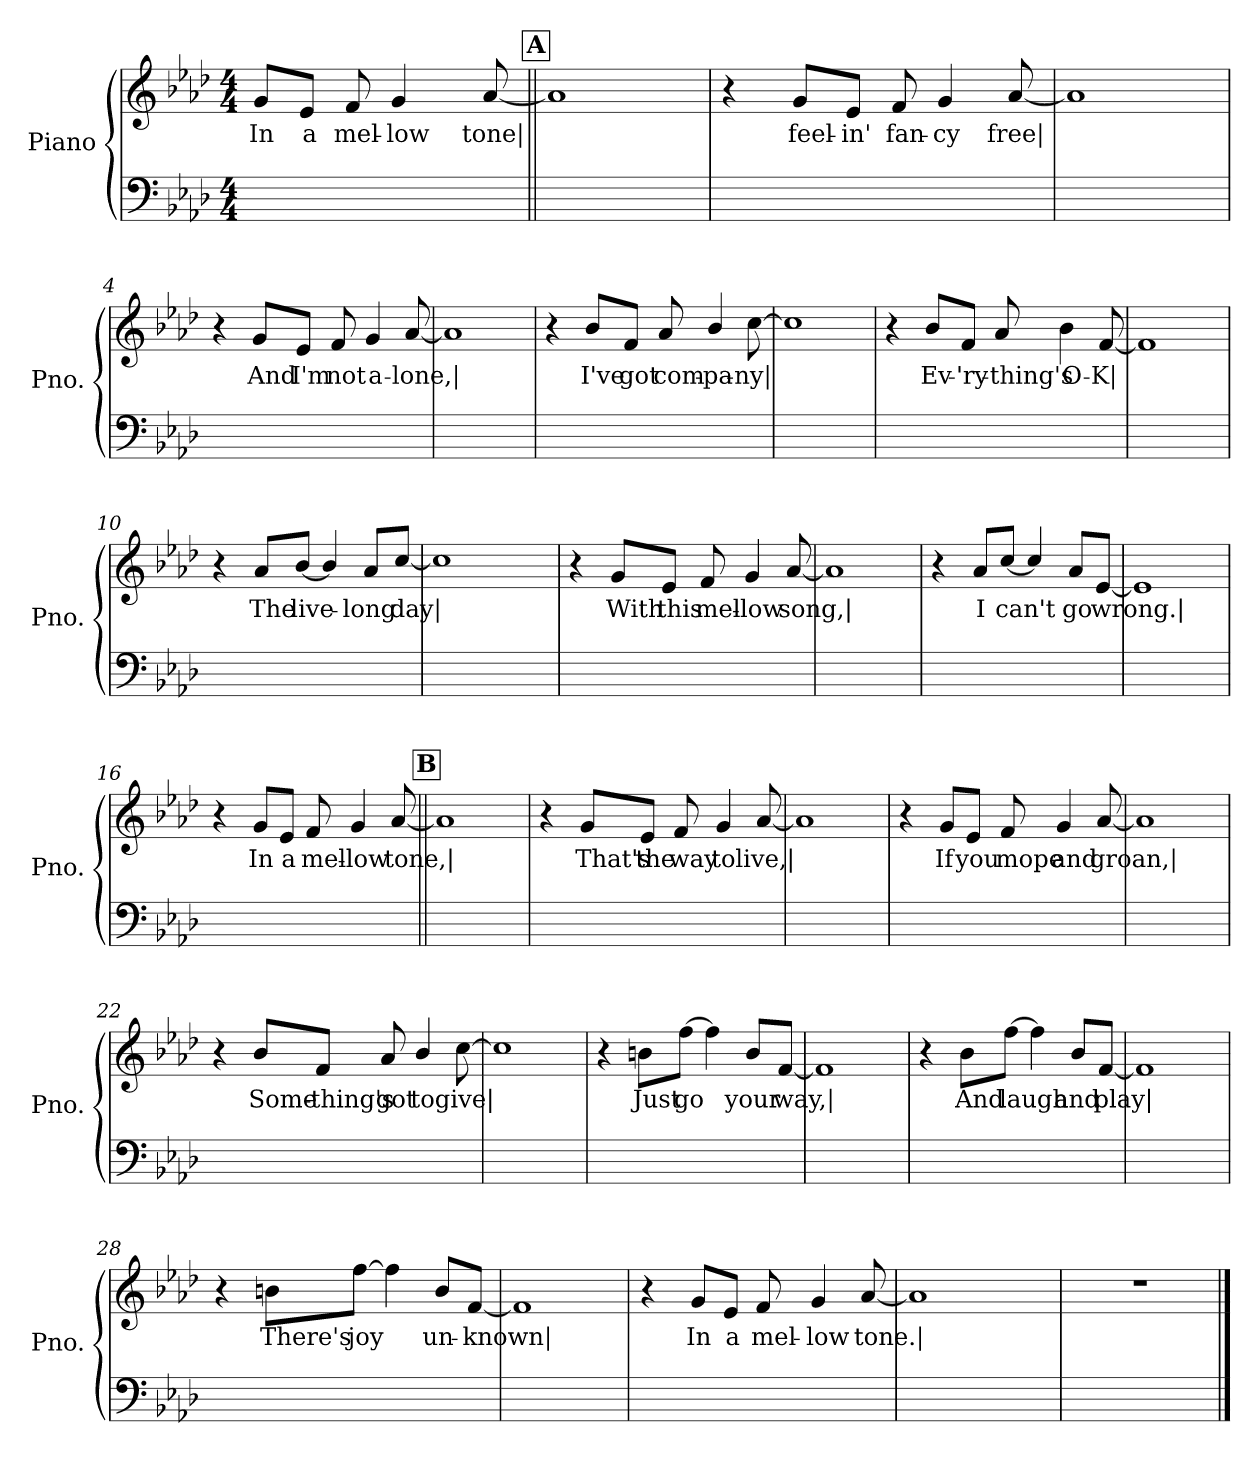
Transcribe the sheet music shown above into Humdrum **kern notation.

**kern	**kern	**text
*part1	*part1	*part1
*staff2	*staff1	*staff1
*I"Piano	*	*
*I'Pno.	*	*
*clefF4	*clefG2	*
*k[b-e-a-d-]	*k[b-e-a-d-]	*
*M4/4	*M4/4	*
=	=	=
!	!	!LO:LY:b
2ryy	8g/L	In
!	!	!LO:LY:b
.	8e-/J	a
!	!	!LO:LY:b
.	8f/	mel-
!	!	!LO:LY:b
.	4g/	-low
4ryy	.	.
!	!	!LO:LY:b
.	[8a-/	tone|
!!LO:REH:place=s1:a:B:fs=14:t=A
=1||	=1||	=1||
1ryy	1a-]	.
=2	=2	=2
1ryy	4r	.
!	!	!LO:LY:b
.	8g/L	feel-
!	!	!LO:LY:b
.	8e-/J	-in'
!	!	!LO:LY:b
.	8f/	fan-
!	!	!LO:LY:b
.	4g/	-cy
!	!	!LO:LY:b
.	[8a-/	free|
!!LO:LB:g=z
=3	=3	=3
1ryy	1a-]	.
=4	=4	=4
1ryy	4r	.
!	!	!LO:LY:b
.	8g/L	And
!	!	!LO:LY:b
.	8e-/J	I'm
!	!	!LO:LY:b
.	8f/	not
!	!	!LO:LY:b
.	4g/	a-
!	!	!LO:LY:b
.	[8a-/	-lone,|
=5	=5	=5
1ryy	1a-]	.
!!LO:LB:g=z
=6	=6	=6
1ryy	4r	.
!	!	!LO:LY:b
.	8b-/L	I've
!	!	!LO:LY:b
.	8f/J	got
!	!	!LO:LY:b
.	8a-/	com-
!	!	!LO:LY:b
.	4b-/	-pa-
!	!	!LO:LY:b
.	[8cc\	-ny|
=7	=7	=7
1ryy	1cc]	.
=8	=8	=8
1ryy	4r	.
!	!	!LO:LY:b
.	8b-/L	Ev-
!	!	!LO:LY:b
.	8f/J	-'ry-
!	!	!LO:LY:b
.	8a-/	-thing's
!	!	!LO:LY:b
.	4b-\	O-
!	!	!LO:LY:b
.	[8f/	-K|
!!LO:LB:g=z
=9	=9	=9
1ryy	1f]	.
=10	=10	=10
1ryy	4r	.
!	!	!LO:LY:b
.	8a-/L	The
!	!	!LO:LY:b
.	[8b-/J	-live-
.	4b-/]	.
!	!	!LO:LY:b
.	8a-/L	-long
!	!	!LO:LY:b
.	[8cc/J	day|
=11	=11	=11
2ryy	1cc]	.
2ryy	.	.
!!LO:LB:g=z
=12	=12	=12
1ryy	4r	.
!	!	!LO:LY:b
.	8g/L	With
!	!	!LO:LY:b
.	8e-/J	this
!	!	!LO:LY:b
.	8f/	mel-
!	!	!LO:LY:b
.	4g/	-low
!	!	!LO:LY:b
.	[8a-/	song,|
=13	=13	=13
1ryy	1a-]	.
=14	=14	=14
1ryy	4r	.
!	!	!LO:LY:b
.	8a-/L	I
!	!	!LO:LY:b
.	[8cc/J	can't
.	4cc/]	.
!	!	!LO:LY:b
.	8a-/L	go
!	!	!LO:LY:b
.	[8e-/J	wrong.|
!!LO:PB:g=z
=15	=15	=15
1ryy	1e-]	.
=16	=16	=16
2ryy	4r	.
!	!	!LO:LY:b
.	8g/L	In
!	!	!LO:LY:b
.	8e-/J	a
!	!	!LO:LY:b
2ryy	8f/	mel-
!	!	!LO:LY:b
.	4g/	-low
!	!	!LO:LY:b
.	[8a-/	tone,|
!!LO:REH:place=s1:a:B:fs=14:t=B
=17||	=17||	=17||
1ryy	1a-]	.
!!LO:LB:g=z
=18	=18	=18
1ryy	4r	.
!	!	!LO:LY:b
.	8g/L	That's
!	!	!LO:LY:b
.	8e-/J	the
!	!	!LO:LY:b
.	8f/	way
!	!	!LO:LY:b
.	4g/	to
!	!	!LO:LY:b
.	[8a-/	live,|
=19	=19	=19
1ryy	1a-]	.
=20	=20	=20
1ryy	4r	.
!	!	!LO:LY:b
.	8g/L	If
!	!	!LO:LY:b
.	8e-/J	you
!	!	!LO:LY:b
.	8f/	mope
!	!	!LO:LY:b
.	4g/	and
!	!	!LO:LY:b
.	[8a-/	groan,|
!!LO:LB:g=z
=21	=21	=21
1ryy	1a-]	.
=22	=22	=22
1ryy	4r	.
!	!	!LO:LY:b
.	8b-/L	Some-
!	!	!LO:LY:b
.	8f/J	-thing's
!	!	!LO:LY:b
.	8a-/	got
!	!	!LO:LY:b
.	4b-/	to
!	!	!LO:LY:b
.	[8cc\	give|
=23	=23	=23
1ryy	1cc]	.
!!LO:LB:g=z
=24	=24	=24
1ryy	4r	.
!	!	!LO:LY:b
.	8bn\L	Just
!	!	!LO:LY:b
.	[8ff\J	-go
.	4ff\]	.
!	!	!LO:LY:b
.	8b/L	your
!	!	!LO:LY:b
.	[8f/J	way,|
=25	=25	=25
1ryy	1f]	.
=26	=26	=26
1ryy	4r	.
!	!	!LO:LY:b
.	8b-\L	And
!	!	!LO:LY:b
.	[8ff\J	laugh
.	4ff\]	.
!	!	!LO:LY:b
.	8b-/L	and
!	!	!LO:LY:b
.	[8f/J	play|
!!LO:LB:g=z
=27	=27	=27
1ryy	1f]	.
=28	=28	=28
1ryy	4r	.
!	!	!LO:LY:b
.	8bn\L	There's
!	!	!LO:LY:b
.	[8ff\J	-joy
.	4ff\]	.
!	!	!LO:LY:b
.	8b/L	un-
!	!	!LO:LY:b
.	[8f/J	-known|
=29	=29	=29
1ryy	1f]	.
!!LO:LB:g=z
=30	=30	=30
1ryy	4r	.
!	!	!LO:LY:b
.	8g/L	In
!	!	!LO:LY:b
.	8e-/J	a
!	!	!LO:LY:b
.	8f/	mel-
!	!	!LO:LY:b
.	4g/	-low
!	!	!LO:LY:b
.	[8a-/	tone.|
=31	=31	=31
2ryy	1a-]	.
2ryy	.	.
=32	=32	=32
2ryy	1r	.
2ryy	.	.
==	==	==
*-	*-	*-
